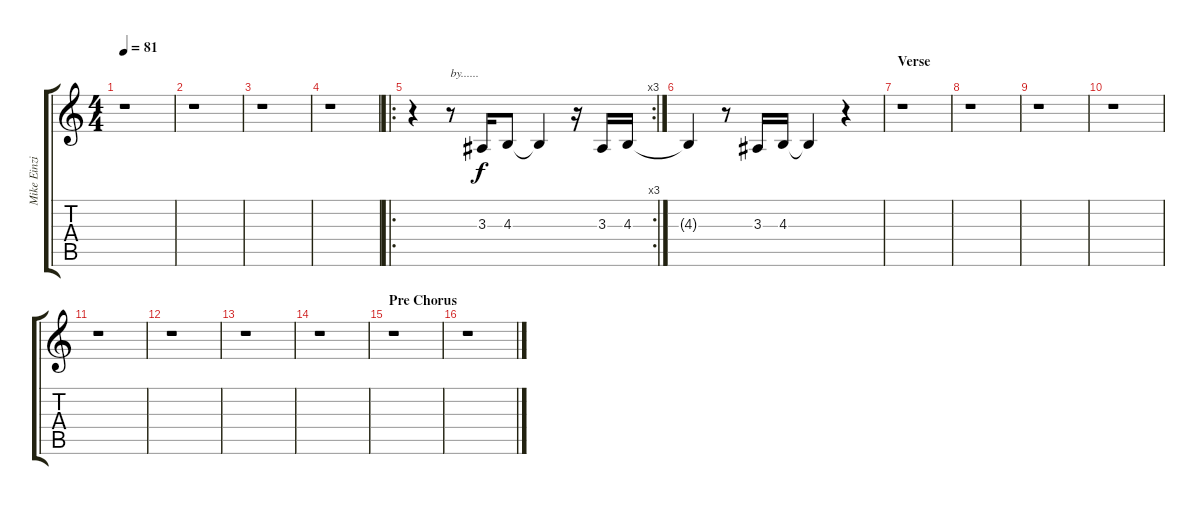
\track ("Mike Einziger [Backround Voice]" "Mike Einzi") {instrument pad4choir}
\staff {score tabs}
\tuning (E4 B3 G3 D3 A2 E2) {hide}
\ts (4 4)
\tempo 81
\clef g2
\ks c
r.1{dy f} |
r.1 |
r.1 |
r.1 |
\ro
\rc 3
r.4 r.8{txt "by......"} 3.3.16 4.3.8 4.3{t}.4 r.16 3.3.16 4.3.16 |
4.3{t}.4 r.8 3.3.16 4.3.16 4.3{t}.4 r.4 |
\section ("" "Verse")
r.1 |
r.1 |
r.1 |
r.1 |
r.1 |
r.1 |
r.1 |
r.1 |
\section ("" "Pre Chorus")
r.1 |
r.1
